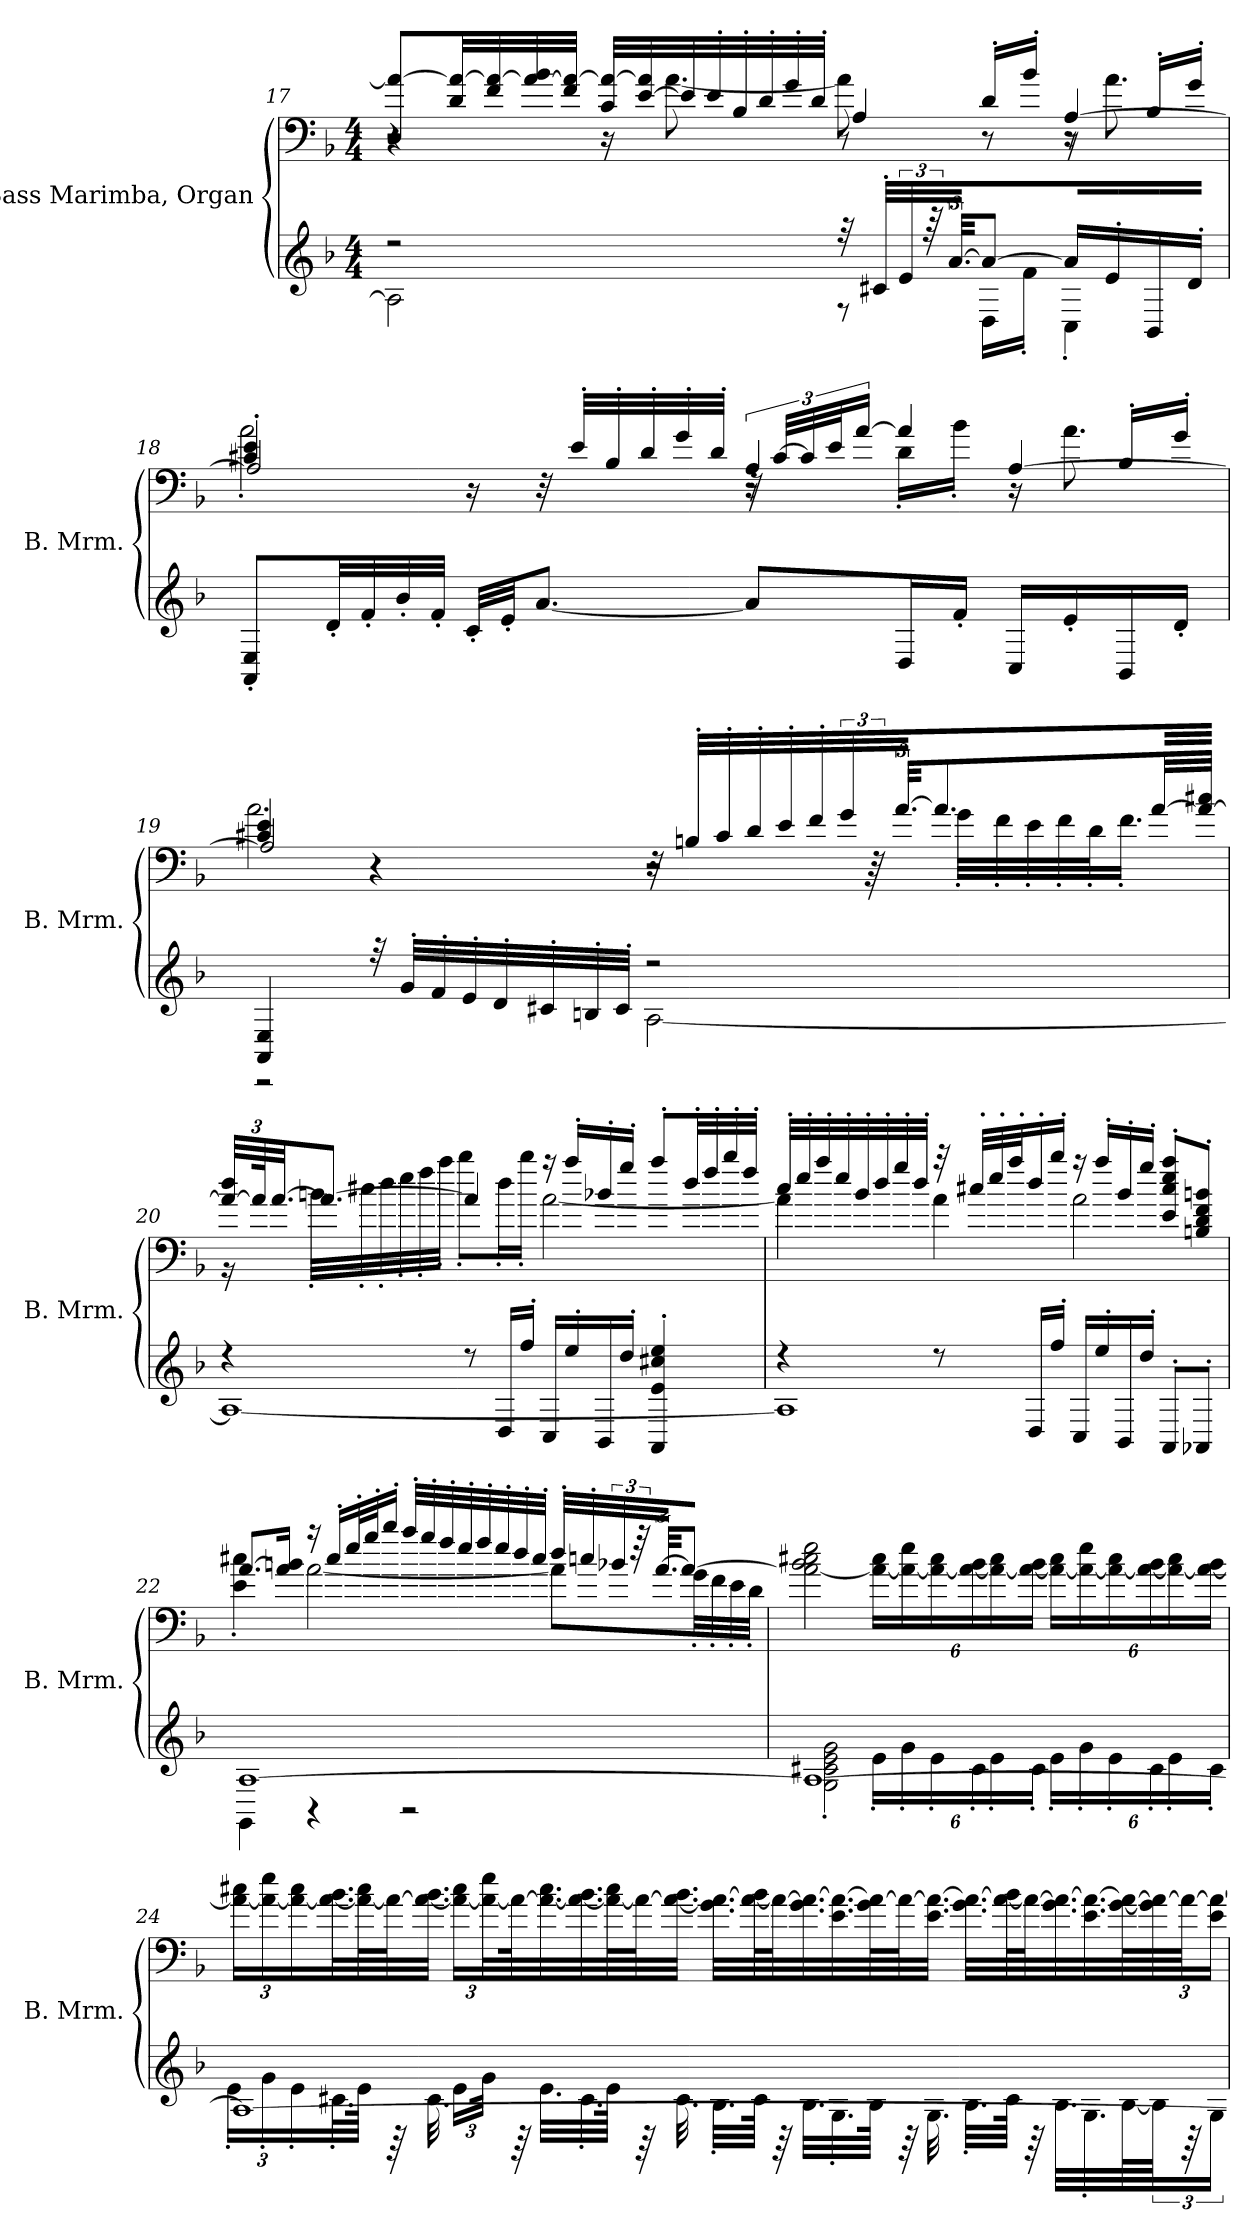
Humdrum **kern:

**kern	**kern
*part1	*part1
*staff2	*staff1
*I"Bass Marimba, Organ	*
*I'B. Mrm.	*
!!LO:LB:g=z
*clefG2	*clefF4
*k[b-]	*k[b-]
*M4/4	*M4/4
*MM75	*MM75
=17	=17
*^	*^
*	*	*	*^
2r	2A\]	8D/ 8a/_L	4r	2r
.	.	32d/ 32a/_LL	.	.
.	.	32f/ 32a/_	.	.
.	.	32a/_ 32b-/	.	.
.	.	32f/ 32a/_JJJ	.	.
.	.	32c/ 32a/_LLL	16r	.
.	.	[32e/ 32a/]	.	.
.	.	32e/]	[8.a\	.
.	.	32e'/	.	.
.	.	32B-'/	.	.
.	.	32d'/	.	.
.	.	32g'/	.	.
.	.	32d'/JJJ	.	.
32r	8r	8r	8a\]	4A/
32c#X'/LLL	.	.	.	.
48e/JJJ	.	.	.	.
96r	.	.	.	.
[48.a/KKL	.	.	.	.
*	*	*MM56	*	*
8a/J_	16D\LL	16d'/LL	8r	.
.	16f'\JJ	16b-'/JJ	.	.
16a/LL]	4C'\	8r	16r	[4A/
16e'/	.	.	8.a\	.
16BB-/	.	16B-'/LL	.	.
16d'/JJ	.	16g'/JJ	.	.
*v	*v	*	*	*
!!LO:LB:g=z	!!	!!
=18	=18	=18	=18
*	*MM75	*	*
8AA/' 8E/'L	4c#X/' 4e/'	2a'\	2A/]
32d'/LL	.	.	.
32f'/	.	.	.
32b-'/	.	.	.
32f'/JJJ	.	.	.
32c'/LLL	16r	.	.
32e'/JJ	.	.	.
[8.a/J	32r	.	.
.	32e'/LLL	.	.
.	32B-'/	.	.
.	32d'/	.	.
.	32g'/	.	.
.	32d'/JJJ	.	.
8a/L]	48r	8r	4A/
.	[48c#/LLL	.	.
.	48c#/]	.	.
.	48e/J	.	.
.	[24a/JJ	.	.
*	*MM56	*	*
16D/L	4a/]	16d'\LL	.
16f'/JJ	.	16b-'\JJ	.
16C/LL	.	16r	[4A/
16e'/	.	8.a\	.
16BB-/	16B-'/LL	.	.
16d'/JJ	16g'/JJ	.	.
!!LO:LB:g=z	!!	!!
=19	=19	=19	=19
*^	*	*	*
4AA/ 4E/	2r	4c#X/ 4e/	2.a\	2A/]
32r	.	4r	.	.
32g'/LLL	.	.	.	.
32f'/	.	.	.	.
32e'/	.	.	.	.
32d'/	.	.	.	.
32c#X'/	.	.	.	.
32Bn'/	.	.	.	.
32c#'/JJJ	.	.	.	.
*	*	*MM41	*	*
2r	[2A\	32r	.	2r
.	.	32Bn'/LLL	.	.
*	*	*MM46	*	*
.	.	32c#'/	.	.
.	.	32d'/	.	.
*	*	*MM52	*	*
.	.	32e'/	.	.
.	.	32f'/	.	.
*	*	*MM58	*	*
.	.	48g/JJJ	.	.
.	.	96r	.	.
.	.	[48.a/KKL	.	.
*	*	*MM63	*	*
.	.	8.a/]	32g'\LLL	.
.	.	.	32f'\	.
*	*	*MM69	*	*
.	.	.	32e'\	.
.	.	.	32f'\	.
*	*	*MM75	*	*
.	.	.	32d'\J	.
.	.	.	16.f'\JJ	.
.	.	[32a/LL	.	.
.	.	32a/_ 32cc#X/JJJ	.	.
*	*	*v	*v	*v
!!LO:LB:g=z
=20	=20	=20
*	*	*Xbrackettup
*	*	*^
4r	1A_	48a/_ 48dd/LLL	16r
.	.	96a/K]	.
.	.	[48.a/JJ	.
.	.	8.a/J_	32bn'\LLL
.	.	.	32cc#X'\
.	.	.	32dd'\
.	.	.	32ee'\
.	.	.	32ff'\
.	.	.	32aa'\JJJ
8r	.	4a/]	8bb-'\L
*	*	*MM56	*
16D/LL	.	.	16dd'\L
16ff'/JJ	.	.	16bb-'\JJ
16C/LL	.	16r	[2a\
16ee'/	.	16aa'/LL	.
16BB-/	.	16b-X'/	.
16dd'/JJ	.	16gg'/JJ	.
4AA/' 4e/' 4cc#X/' 4ee/'	.	8aa'/L	.
*	*	*MM75	*
.	.	32dd'/LL	.
.	.	32ff'/	.
.	.	32bb-'/	.
.	.	32ff'/JJJ	.
!!LO:LB:g=z	!!
=21	=21	=21	=21
4r	1A]	32cc'/LLL	4a\]
.	.	32ee'/	.
.	.	32aa'/	.
.	.	32ee'/	.
.	.	32b-'/	.
.	.	32dd'/	.
.	.	32gg'/	.
.	.	32dd'/JJJ	.
8r	.	32r	4a\
.	.	32cc#X'/LLL	.
.	.	32ee'/	.
.	.	32aa'/J	.
*	*	*MM56	*
16D/LL	.	16dd'/	.
16ff'/JJ	.	16bb-'/JJ	.
16C/LL	.	16r	2a\
16ee'/	.	16aa'/LL	.
16BB-/	.	16b-'/	.
16dd'/JJ	.	16gg'/JJ	.
8AA'/L	.	8e/' 8cc#/' 8ee/' 8aa/'L	.
*	*	*MM39	*
8AA-X'/J	.	8Bn/' 8d/' 8f/' 8bn/'J	.
!!LO:PB:g=z	!!
=22	=22	=22	=22
[1A	4GG\	[8.a/L	4e\' 4cc#X\'
.	.	16a/] 16bn/Jk	.
.	4r	16r	[2a\
*	*	*MM43	*
.	.	16cc#'/LL	.
*	*	*MM46	*
.	.	32ee'/L	.
.	.	32gg'/J	.
*	*	*MM52	*
.	.	16bb-'/JJ	.
*	*	*MM56	*
.	2r	32aa'/LLL	.
.	.	32gg'/	.
*	*	*MM60	*
.	.	32ff'/	.
.	.	32ee'/	.
*	*	*MM65	*
.	.	32ff'/	.
.	.	32ee'/	.
*	*	*MM69	*
.	.	32dd'/	.
.	.	32cc#'/JJJ	.
*	*	*MM75	*
.	.	32dd'/LLL	8a\L]
.	.	32ccn'/	.
*	*	*brackettup	*
.	.	48b-X/JJJ	.
.	.	96r	.
.	.	[48.a/KKL	.
.	.	8a/J_	32g'\LL
.	.	.	32f'\
.	.	.	32e'\
.	.	.	32d'\JJJ
*	*	*v	*v
!!LO:LB:g=z
=23	=23	=23
1A_	2G\' 2c#X\' 2e\' 2g\'	2a\_ 2b-\ 2cc#X\ 2ee\
*	*Xbrackettup	*Xbrackettup
*	*	*MM114
.	24e'\LL	24a\_ 24cc#\LL
.	24g'\	24a\_ 24ee\
.	24e'\	24a\_ 24cc#\
.	24c#'\	24a\_ 24b-\
.	24e'\	24a\_ 24cc#\
.	24c#'\JJ	24a\_ 24b-\JJ
.	24e'\LL	24a\_ 24cc#\LL
.	24g'\	24a\_ 24ee\
.	24e'\	24a\_ 24cc#\
.	24c#'\	24a\_ 24b-\
.	24e'\	24a\_ 24cc#\
.	24c#'\JJ	24a\_ 24b-\JJ
!!LO:LB:g=z
=24	=24	=24
1A_	24e'\LL	24a\_ 24cc#X\LL
.	24g'\	24a\_ 24ee\
.	24e'\	24a\_ 24cc#\
.	32.c#X'\L	32.a\_ 32.b-\L
.	64e\JJJk	64a\_ 64cc#\L
.	64r	64a\J_
.	32.c#\	32.a\_ 32.b-\JJJ
.	24e\LL	24a\_ 24cc#\LL
.	48g\JJk	48a\_ 48ee\L
.	64r	64a\K_
.	32.e\LLL	32.a\_ 32.cc#\
.	32.c#'\	32.a\_ 32.b-\
.	64e\JJJk	64a\_ 64cc#\L
.	64r	64a\J_
.	32.c#\	32.a\_ 32.b-\JJJ
.	32.B-'\LLL	32.g\ 32.a\_LLL
.	64c#\JJJk	64a\_ 64b-\L
.	64r	64a\J_
.	32.B-\LLL	32.g\ 32.a\_
.	32.G'\	32.e\ 32.a\_
.	64B-\JJJk	64g\ 64a\_L
.	64r	64a\J_
.	32.G\	32.e\ 32.a\_JJJ
.	32.B-'\LLL	32.g\ 32.a\_LLL
.	64c#\JJJk	64a\_ 64b-\L
.	64r	64a\J_
.	32.B-\LLL	32.g\ 32.a\_
.	32.G'\	32.e\ 32.a\_
.	[64B-\L	[64g\ 64a\_L
*	*brackettup	*
.	96B-\JJJJ]	96g\] 96a\_
.	96r	96a\JJ_
.	24G\	24e\ 24a\_JJ
*v	*v	*
=	=
*-	*-
